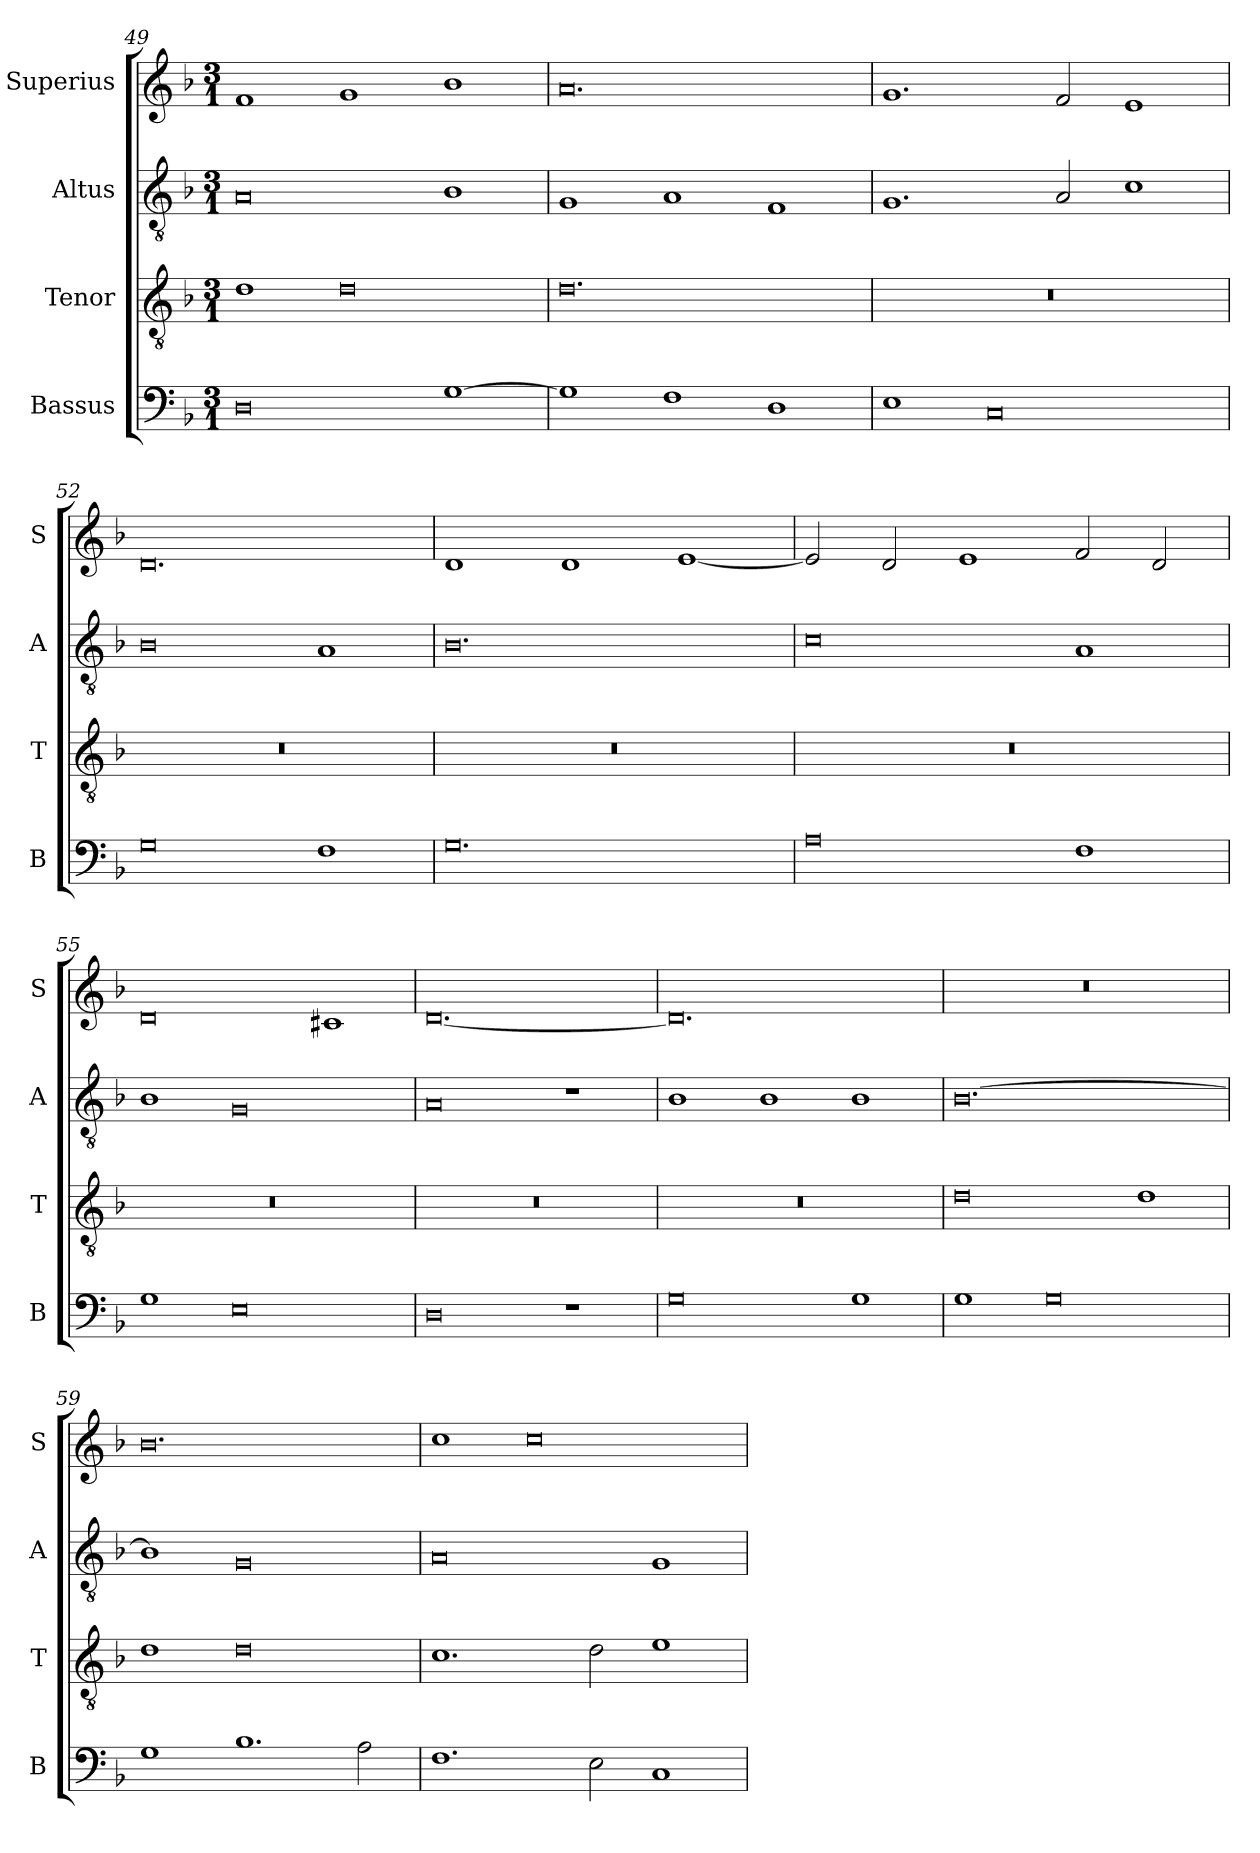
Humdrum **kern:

**kern	**kern	**kern	**kern
*part4	*part3	*part2	*part1
*staff4	*staff3	*staff2	*staff1
*I"Bassus	*I"Tenor	*I"Altus	*I"Superius
*I'B	*I'T	*I'A	*I'S
*clefF4	*clefGv2	*clefGv2	*clefG2
*k[b-]	*k[b-]	*k[b-]	*k[b-]
*M3/1	*M3/1	*M3/1	*M3/1
=49	=49	=49	=49
0D	1d	0A	1f
.	0d	.	1g
[1G	.	1B-	1b-
=50	=50	=50	=50
1G]	0.d	1G	0.a
1F	.	1A	.
1D	.	1F	.
=51	=51	=51	=51
1E	0.r	1.G	1.g
0C	.	.	.
.	.	2A/	2f/
.	.	1c	1e
=52	=52	=52	=52
0G	0.r	0B-	0.d
1F	.	1A	.
=53	=53	=53	=53
0.G	0.r	0.B-	1d
.	.	.	1d
.	.	.	[1e
=54	=54	=54	=54
0A	0.r	0c	2e/]
.	.	.	2d/
.	.	.	1e
1F	.	1A	2f/
.	.	.	2d/
=55	=55	=55	=55
1G	0.r	1B-	0d
0E	.	0G	.
.	.	.	1c#X
=56	=56	=56	=56
0D	0.r	0A	[0.d
1r	.	1r	.
=57	=57	=57	=57
0G	0.r	1B-	0.d]
.	.	1B-	.
1G	.	1B-	.
=58	=58	=58	=58
1G	0d	[0.B-	0.r
0G	.	.	.
.	1d	.	.
=59	=59	=59	=59
1G	1d	1B-]	0.b-
1.B-	0d	0G	.
2A\	.	.	.
=60	=60	=60	=60
1.F	1.c	0A	1cc
.	.	.	0cc
2E\	2d\	.	.
1C	1e	1G	.
=	=	=	=
*-	*-	*-	*-
